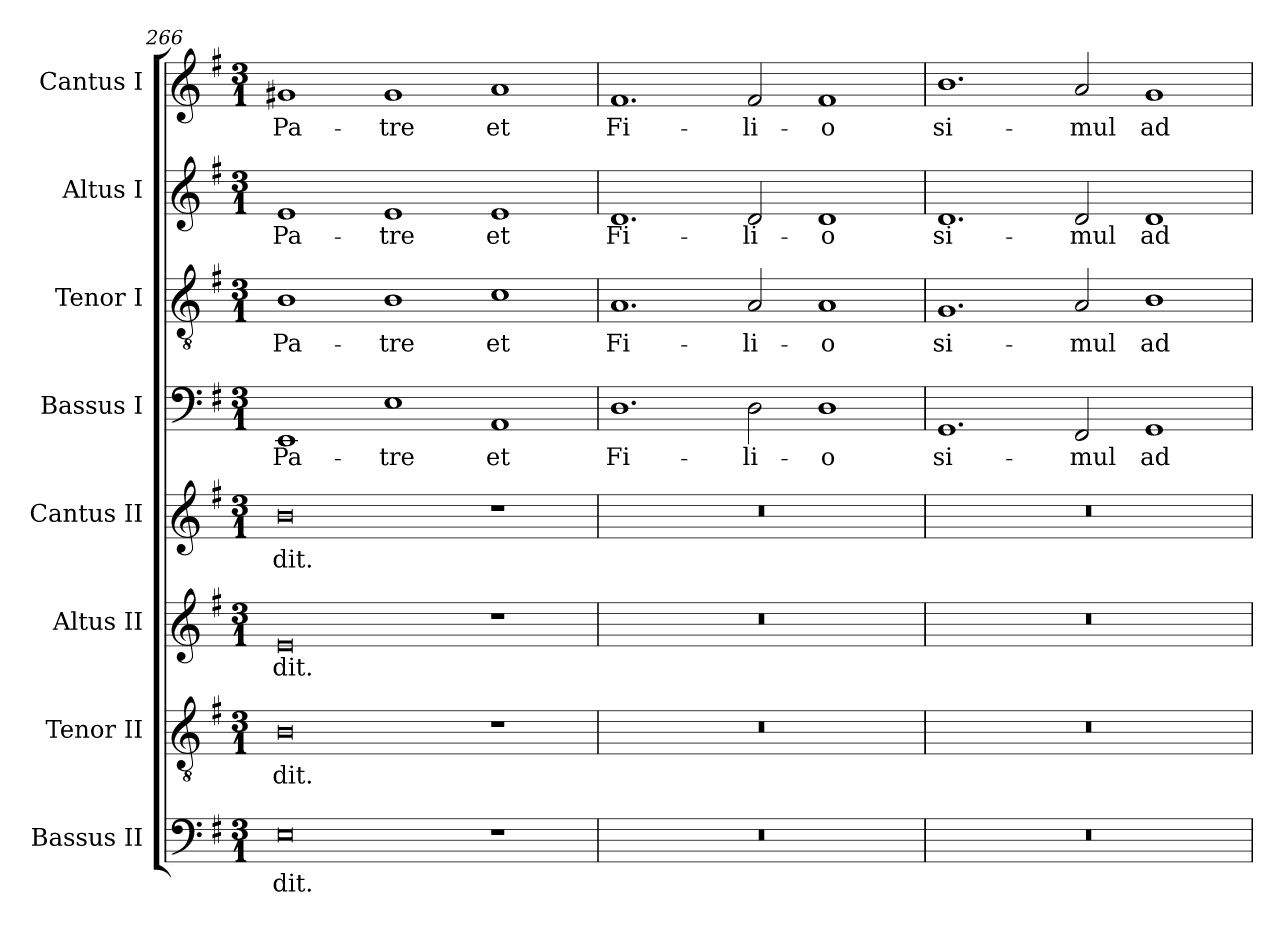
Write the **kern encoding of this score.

**kern	**text	**kern	**text	**kern	**text	**kern	**text	**kern	**text	**kern	**text	**kern	**text	**kern	**text
*part8	*part8	*part7	*part7	*part6	*part6	*part5	*part5	*part4	*part4	*part3	*part3	*part2	*part2	*part1	*part1
*staff8	*staff8	*staff7	*staff7	*staff6	*staff6	*staff5	*staff5	*staff4	*staff4	*staff3	*staff3	*staff2	*staff2	*staff1	*staff1
*I"Bassus II	*	*I"Tenor II	*	*I"Altus II	*	*I"Cantus II	*	*I"Bassus I	*	*I"Tenor I	*	*I"Altus I	*	*I"Cantus I	*
*I'B II	*	*I'T II	*	*I'A II	*	*I'C II	*	*I'B I	*	*I'T I	*	*I'A I	*	*I'C I	*
*clefF4	*	*clefGv2	*	*clefG2	*	*clefG2	*	*clefF4	*	*clefGv2	*	*clefG2	*	*clefG2	*
*k[f#]	*	*k[f#]	*	*k[f#]	*	*k[f#]	*	*k[f#]	*	*k[f#]	*	*k[f#]	*	*k[f#]	*
*G:	*	*G:	*	*G:	*	*G:	*	*G:	*	*G:	*	*G:	*	*G:	*
*M3/1	*	*M3/1	*	*M3/1	*	*M3/1	*	*M3/1	*	*M3/1	*	*M3/1	*	*M3/1	*
=266	=266	=266	=266	=266	=266	=266	=266	=266	=266	=266	=266	=266	=266	=266	=266
!	!LO:LY:b	!	!	!	!	!	!	!	!	!	!	!	!	!	!
!	!	!	!LO:LY:b	!	!	!	!	!	!	!	!	!	!	!	!
!	!	!	!	!	!LO:LY:b	!	!	!	!	!	!	!	!	!	!
!	!	!	!	!	!	!	!LO:LY:b	!	!	!	!	!	!	!	!
!	!	!	!	!	!	!	!	!	!LO:LY:b	!	!	!	!	!	!
!	!	!	!	!	!	!	!	!	!	!	!LO:LY:b	!	!	!	!
!	!	!	!	!	!	!	!	!	!	!	!	!	!LO:LY:b	!	!
!	!	!	!	!	!	!	!	!	!	!	!	!	!	!	!LO:LY:b
0E	-dit.	0B	-dit.	0e	-dit.	0b	-dit.	1EE	Pa-	1B	Pa-	1e	Pa-	1g#X	Pa-
!	!	!	!	!	!	!	!	!	!LO:LY:b	!	!	!	!	!	!
!	!	!	!	!	!	!	!	!	!	!	!LO:LY:b	!	!	!	!
!	!	!	!	!	!	!	!	!	!	!	!	!	!LO:LY:b	!	!
!	!	!	!	!	!	!	!	!	!	!	!	!	!	!	!LO:LY:b
.	.	.	.	.	.	.	.	1E	-tre	1B	-tre	1e	-tre	1g#	-tre
!	!	!	!	!	!	!	!	!	!LO:LY:b	!	!	!	!	!	!
!	!	!	!	!	!	!	!	!	!	!	!LO:LY:b	!	!	!	!
!	!	!	!	!	!	!	!	!	!	!	!	!	!LO:LY:b	!	!
!	!	!	!	!	!	!	!	!	!	!	!	!	!	!	!LO:LY:b
1r	.	1r	.	1r	.	1r	.	1AA	et	1c	et	1e	et	1a	et
=267	=267	=267	=267	=267	=267	=267	=267	=267	=267	=267	=267	=267	=267	=267	=267
!	!	!	!	!	!	!	!	!	!LO:LY:b	!	!	!	!	!	!
!	!	!	!	!	!	!	!	!	!	!	!LO:LY:b	!	!	!	!
!	!	!	!	!	!	!	!	!	!	!	!	!	!LO:LY:b	!	!
!	!	!	!	!	!	!	!	!	!	!	!	!	!	!	!LO:LY:b
0.r	.	0.r	.	0.r	.	0.r	.	1.D	Fi-	1.A	Fi-	1.d	Fi-	1.f#	Fi-
!	!	!	!	!	!	!	!	!	!LO:LY:b	!	!	!	!	!	!
!	!	!	!	!	!	!	!	!	!	!	!LO:LY:b	!	!	!	!
!	!	!	!	!	!	!	!	!	!	!	!	!	!LO:LY:b	!	!
!	!	!	!	!	!	!	!	!	!	!	!	!	!	!	!LO:LY:b
.	.	.	.	.	.	.	.	2D\	-li-	2A/	-li-	2d/	-li-	2f#/	-li-
!	!	!	!	!	!	!	!	!	!LO:LY:b	!	!	!	!	!	!
!	!	!	!	!	!	!	!	!	!	!	!LO:LY:b	!	!	!	!
!	!	!	!	!	!	!	!	!	!	!	!	!	!LO:LY:b	!	!
!	!	!	!	!	!	!	!	!	!	!	!	!	!	!	!LO:LY:b
.	.	.	.	.	.	.	.	1D	-o	1A	-o	1d	-o	1f#	-o
!!LO:PB:g=z
=268	=268	=268	=268	=268	=268	=268	=268	=268	=268	=268	=268	=268	=268	=268	=268
!	!	!	!	!	!	!	!	!	!LO:LY:b	!	!	!	!	!	!
!	!	!	!	!	!	!	!	!	!	!	!LO:LY:b	!	!	!	!
!	!	!	!	!	!	!	!	!	!	!	!	!	!LO:LY:b	!	!
!	!	!	!	!	!	!	!	!	!	!	!	!	!	!	!LO:LY:b
0.r	.	0.r	.	0.r	.	0.r	.	1.GG	si-	1.G	si-	1.d	si-	1.b	si-
!	!	!	!	!	!	!	!	!	!LO:LY:b	!	!	!	!	!	!
!	!	!	!	!	!	!	!	!	!	!	!LO:LY:b	!	!	!	!
!	!	!	!	!	!	!	!	!	!	!	!	!	!LO:LY:b	!	!
!	!	!	!	!	!	!	!	!	!	!	!	!	!	!	!LO:LY:b
.	.	.	.	.	.	.	.	2FF#/	-mul	2A/	-mul	2d/	-mul	2a/	-mul
!	!	!	!	!	!	!	!	!	!LO:LY:b	!	!	!	!	!	!
!	!	!	!	!	!	!	!	!	!	!	!LO:LY:b	!	!	!	!
!	!	!	!	!	!	!	!	!	!	!	!	!	!LO:LY:b	!	!
!	!	!	!	!	!	!	!	!	!	!	!	!	!	!	!LO:LY:b
.	.	.	.	.	.	.	.	1GG	ad-	1B	ad-	1d	ad-	1g	ad-
=	=	=	=	=	=	=	=	=	=	=	=	=	=	=	=
*-	*-	*-	*-	*-	*-	*-	*-	*-	*-	*-	*-	*-	*-	*-	*-
